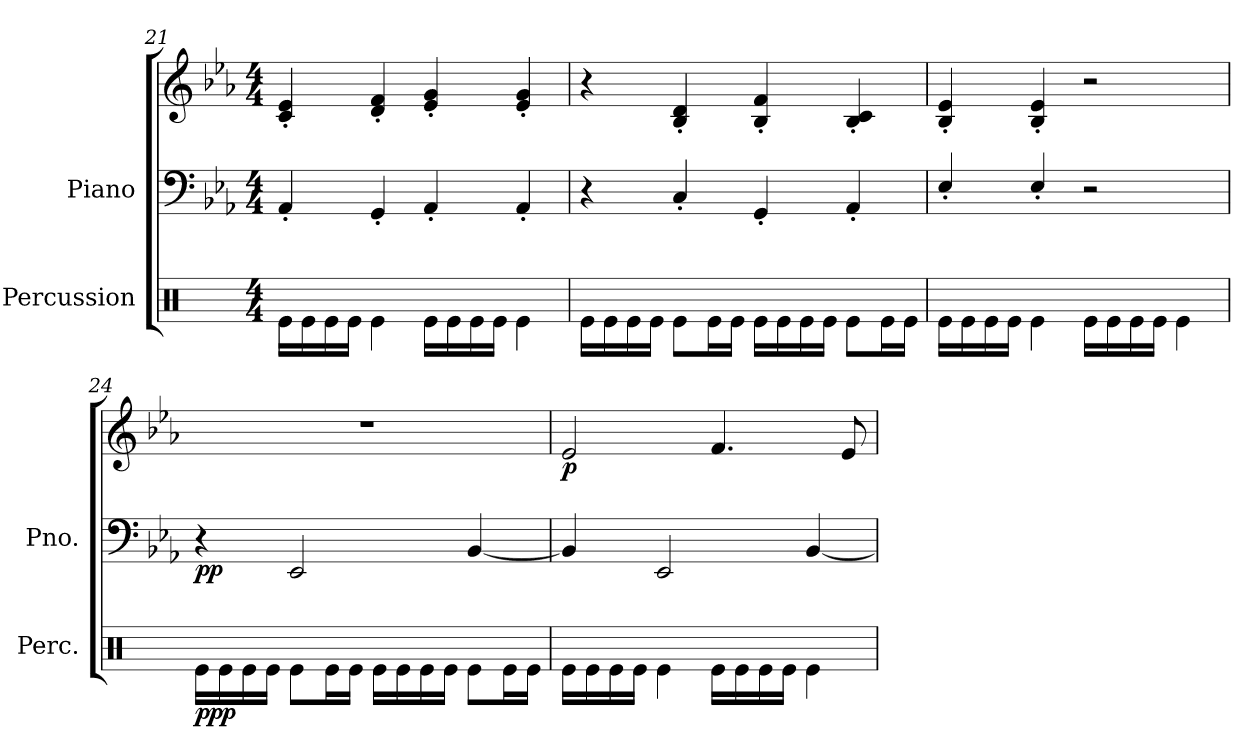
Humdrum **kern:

**kern	**dynam	**kern	**kern	**dynam
*part2	*part2	*part1	*part1	*part1
*staff3	*staff3	*staff2	*staff1	*staff1/2
*I"Percussion	*	*I"Piano	*	*
*I'Perc.	*	*I'Pno.	*	*
*clefX	*	*clefF4	*clefG2	*
*k[]	*	*k[b-e-a-]	*k[b-e-a-]	*
*	*	*E-:	*E-:	*
*M4/4	*	*M4/4	*M4/4	*
=21	=21	=21	=21	=21
16Re\LL	.	4AA-'/	4c/' 4e-/'	.
16Re\	.	.	.	.
16Re\	.	.	.	.
16Re\JJ	.	.	.	.
4Re\	.	4GG'/	4d/' 4f/'	.
16Re\LL	.	4AA-'/	4e-/' 4g/'	.
16Re\	.	.	.	.
16Re\	.	.	.	.
16Re\JJ	.	.	.	.
4Re\	.	4AA-'/	4e-/' 4g/'	.
=22	=22	=22	=22	=22
16Re\LL	.	4r	4r	.
16Re\	.	.	.	.
16Re\	.	.	.	.
16Re\JJ	.	.	.	.
8Re\L	.	4C'/	4B-/' 4d/'	.
16Re\L	.	.	.	.
16Re\JJ	.	.	.	.
16Re\LL	.	4GG'/	4B-/' 4f/'	.
16Re\	.	.	.	.
16Re\	.	.	.	.
16Re\JJ	.	.	.	.
8Re\L	.	4AA-'/	4B-/' 4c/'	.
16Re\L	.	.	.	.
16Re\JJ	.	.	.	.
=23	=23	=23	=23	=23
16Re\LL	.	4E-'/	4B-/' 4e-/'	.
16Re\	.	.	.	.
16Re\	.	.	.	.
16Re\JJ	.	.	.	.
4Re\	.	4E-'/	4B-/' 4e-/'	.
16Re\LL	.	2r	2r	.
16Re\	.	.	.	.
16Re\	.	.	.	.
16Re\JJ	.	.	.	.
4Re\	.	.	.	.
=24	=24	=24	=24	=24
!	!LO:DY:b	!	!	!LO:DY:b=2
16Re\LL	ppp	4r	1r	pp
16Re\	.	.	.	.
16Re\	.	.	.	.
16Re\JJ	.	.	.	.
8Re\L	.	2EE-/	.	.
16Re\L	.	.	.	.
16Re\JJ	.	.	.	.
16Re\LL	.	.	.	.
16Re\	.	.	.	.
16Re\	.	.	.	.
16Re\JJ	.	.	.	.
8Re\L	.	[4BB-/	.	.
16Re\L	.	.	.	.
16Re\JJ	.	.	.	.
=25	=25	=25	=25	=25
!	!	!	!	!LO:DY:b
16Re\LL	.	4BB-/]	2e-/	p
16Re\	.	.	.	.
16Re\	.	.	.	.
16Re\JJ	.	.	.	.
4Re\	.	2EE-/	.	.
16Re\LL	.	.	4.f/	.
16Re\	.	.	.	.
16Re\	.	.	.	.
16Re\JJ	.	.	.	.
4Re\	.	[4BB-/	.	.
.	.	.	8e-/	.
=	=	=	=	=
*-	*-	*-	*-	*-
